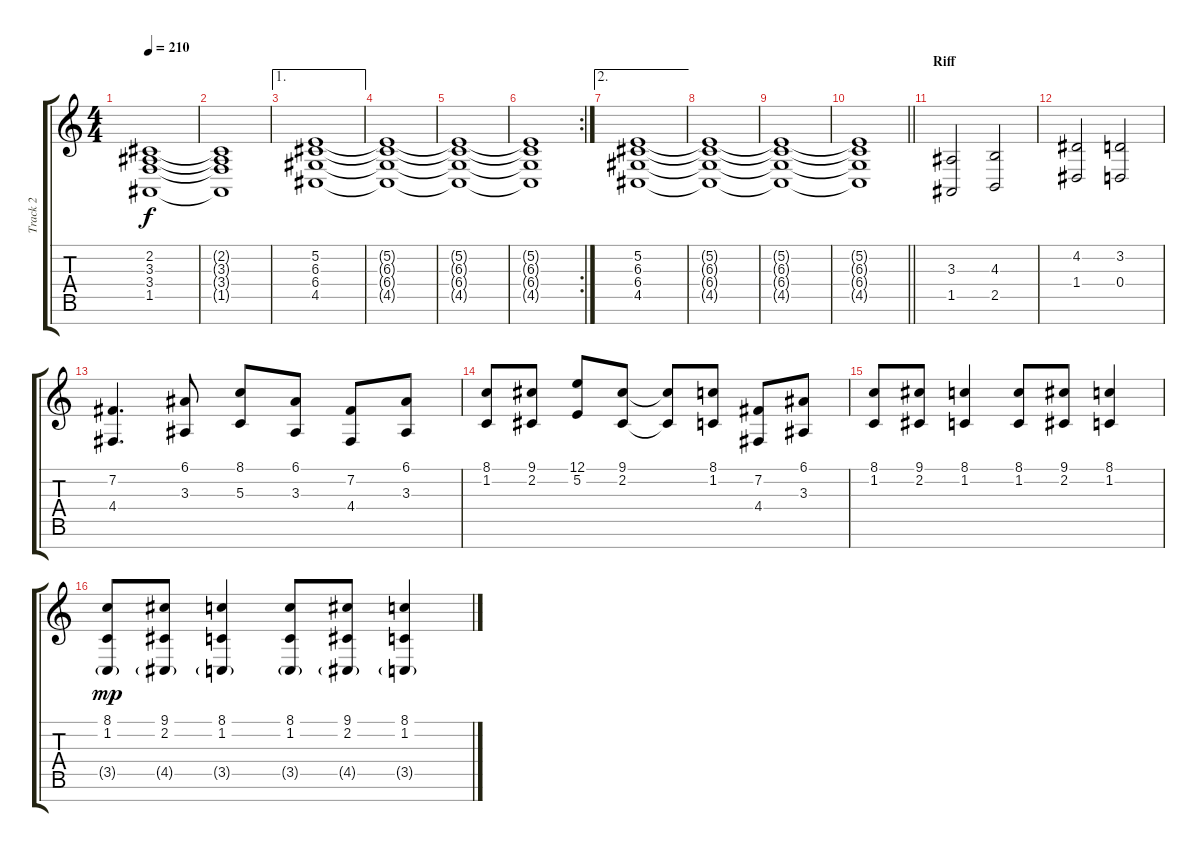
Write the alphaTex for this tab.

\track ("Track 2" "Track 2") {instrument acousticgrandpiano}
\staff {score tabs}
\tuning (E4 B3 G3 D3 A2 E2 B1) {hide}
\ts (4 4)
\tempo 210
\clef g2
\ks c
(2.2{t} 3.3{t} 3.4{t} 1.5{t}).1{dy f} |
(2.2{t} 3.3{t} 3.4{t} 1.5{t}).1 |
\ae 1
(5.2 6.3 6.4 4.5).1 |
(5.2{t} 6.3{t} 6.4{t} 4.5{t}).1 |
(5.2{t} 6.3{t} 6.4{t} 4.5{t}).1 |
\rc 2
(5.2{t} 6.3{t} 6.4{t} 4.5{t}).1 |
\ae 2
(5.2 6.3 6.4 4.5).1 |
(5.2{t} 6.3{t} 6.4{t} 4.5{t}).1 |
(5.2{t} 6.3{t} 6.4{t} 4.5{t}).1 |
\barLineRight lightlight
(5.2{t} 6.3{t} 6.4{t} 4.5{t}).1 |
\section ("" "Riff")
(3.3 1.5).2{volume 7} (4.3 2.5).2 |
(4.2 1.4).2 (3.2 0.4).2 |
(7.2 4.4).4{d} (6.1 3.3).8 (8.1 5.3).8 (6.1 3.3).8 (7.2 4.4).8 (6.1 3.3).8 |
(8.1 1.2).8 (9.1 2.2).8 (12.1 5.2).8 (9.1 2.2).8 (9.1{t} 2.2{t}).8 (8.1 1.2).8 (7.2 4.4).8 (6.1 3.3).8 |
(8.1 1.2).8 (9.1 2.2).8 (8.1 1.2).4 (8.1 1.2).8 (9.1 2.2).8 (8.1 1.2).4 |
(8.1 1.2 3.5{g}).8{dy mp} (9.1 2.2 4.5{g}).8 (8.1 1.2 3.5{g}).4 (8.1 1.2 3.5{g}).8 (9.1 2.2 4.5{g}).8 (8.1 1.2 3.5{g}).4
